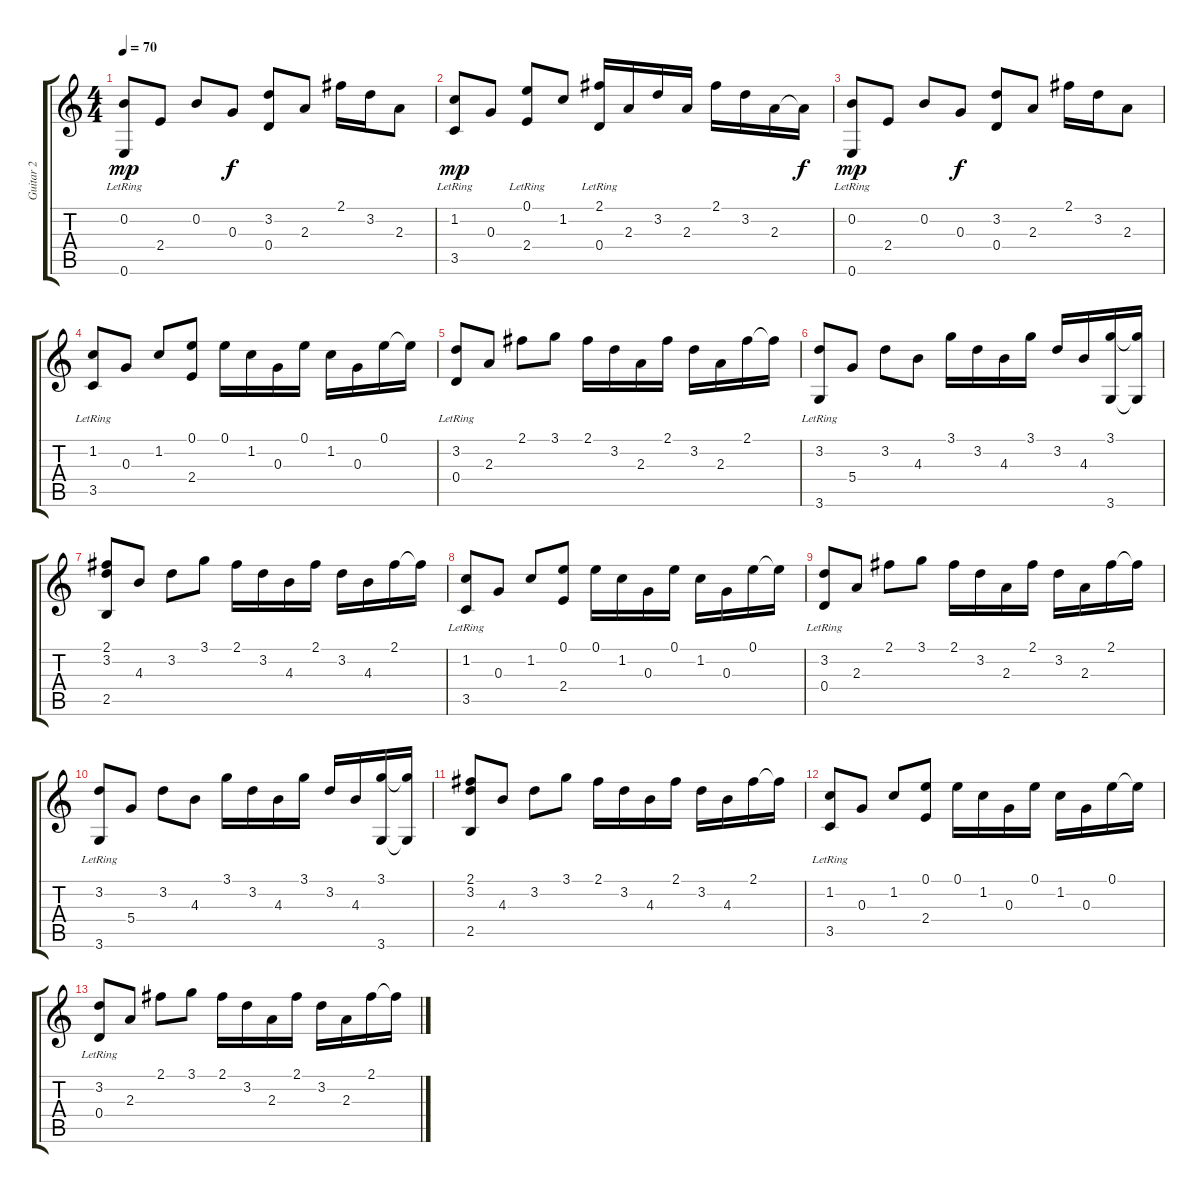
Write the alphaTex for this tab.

\track ("Guitar 2" "Guitar 2") {instrument acousticguitarnylon}
\staff {score tabs}
\tuning (E4 B3 G3 D3 A2 E2) {hide}
\ts (4 4)
\tempo 70
\clef g2
\ks c
(0.2 0.6{lr}).8{dy mp} 2.4.8 0.2.8 0.3.8{dy f} (3.2 0.4).8 2.3.8 2.1.16 3.2.16 2.3.8 |
(1.2 3.5{lr}).8{dy mp} 0.3.8 (0.1 2.4{lr}).8 1.2.8 (2.1 0.4{lr}).16 2.3.16 3.2.16 2.3.16 2.1.16 3.2.16 2.3.16 2.3{t}.16{dy f} |
(0.2 0.6{lr}).8{dy mp} 2.4.8 0.2.8 0.3.8{dy f} (3.2 0.4).8 2.3.8 2.1.16 3.2.16 2.3.8 |
(1.2 3.5{lr}).8 0.3.8 1.2.8 (0.1 2.4).8 0.1.16 1.2.16 0.3.16 0.1.16 1.2.16 0.3.16 0.1.16 0.1{t}.16 |
(3.2 0.4{lr}).8 2.3.8 2.1.8 3.1.8 2.1.16 3.2.16 2.3.16 2.1.16 3.2.16 2.3.16 2.1.16 2.1{t}.16 |
(3.2 3.6{lr}).8 5.4.8 3.2.8 4.3.8 3.1.16 3.2.16 4.3.16 3.1.16 3.2.16 4.3.16 (3.1 3.6).16 (3.1{t} 3.6{t}).16 |
(2.1 3.2 2.5).8 4.3.8 3.2.8 3.1.8 2.1.16 3.2.16 4.3.16 2.1.16 3.2.16 4.3.16 2.1.16 2.1{t}.16 |
(1.2 3.5{lr}).8 0.3.8 1.2.8 (0.1 2.4).8 0.1.16 1.2.16 0.3.16 0.1.16 1.2.16 0.3.16 0.1.16 0.1{t}.16 |
(3.2 0.4{lr}).8 2.3.8 2.1.8 3.1.8 2.1.16 3.2.16 2.3.16 2.1.16 3.2.16 2.3.16 2.1.16 2.1{t}.16 |
(3.2 3.6{lr}).8 5.4.8 3.2.8 4.3.8 3.1.16 3.2.16 4.3.16 3.1.16 3.2.16 4.3.16 (3.1 3.6).16 (3.1{t} 3.6{t}).16 |
(2.1 3.2 2.5).8 4.3.8 3.2.8 3.1.8 2.1.16 3.2.16 4.3.16 2.1.16 3.2.16 4.3.16 2.1.16 2.1{t}.16 |
(1.2 3.5{lr}).8 0.3.8 1.2.8 (0.1 2.4).8 0.1.16 1.2.16 0.3.16 0.1.16 1.2.16 0.3.16 0.1.16 0.1{t}.16 |
(3.2 0.4{lr}).8 2.3.8 2.1.8 3.1.8 2.1.16 3.2.16 2.3.16 2.1.16 3.2.16 2.3.16 2.1.16 2.1{t}.16
